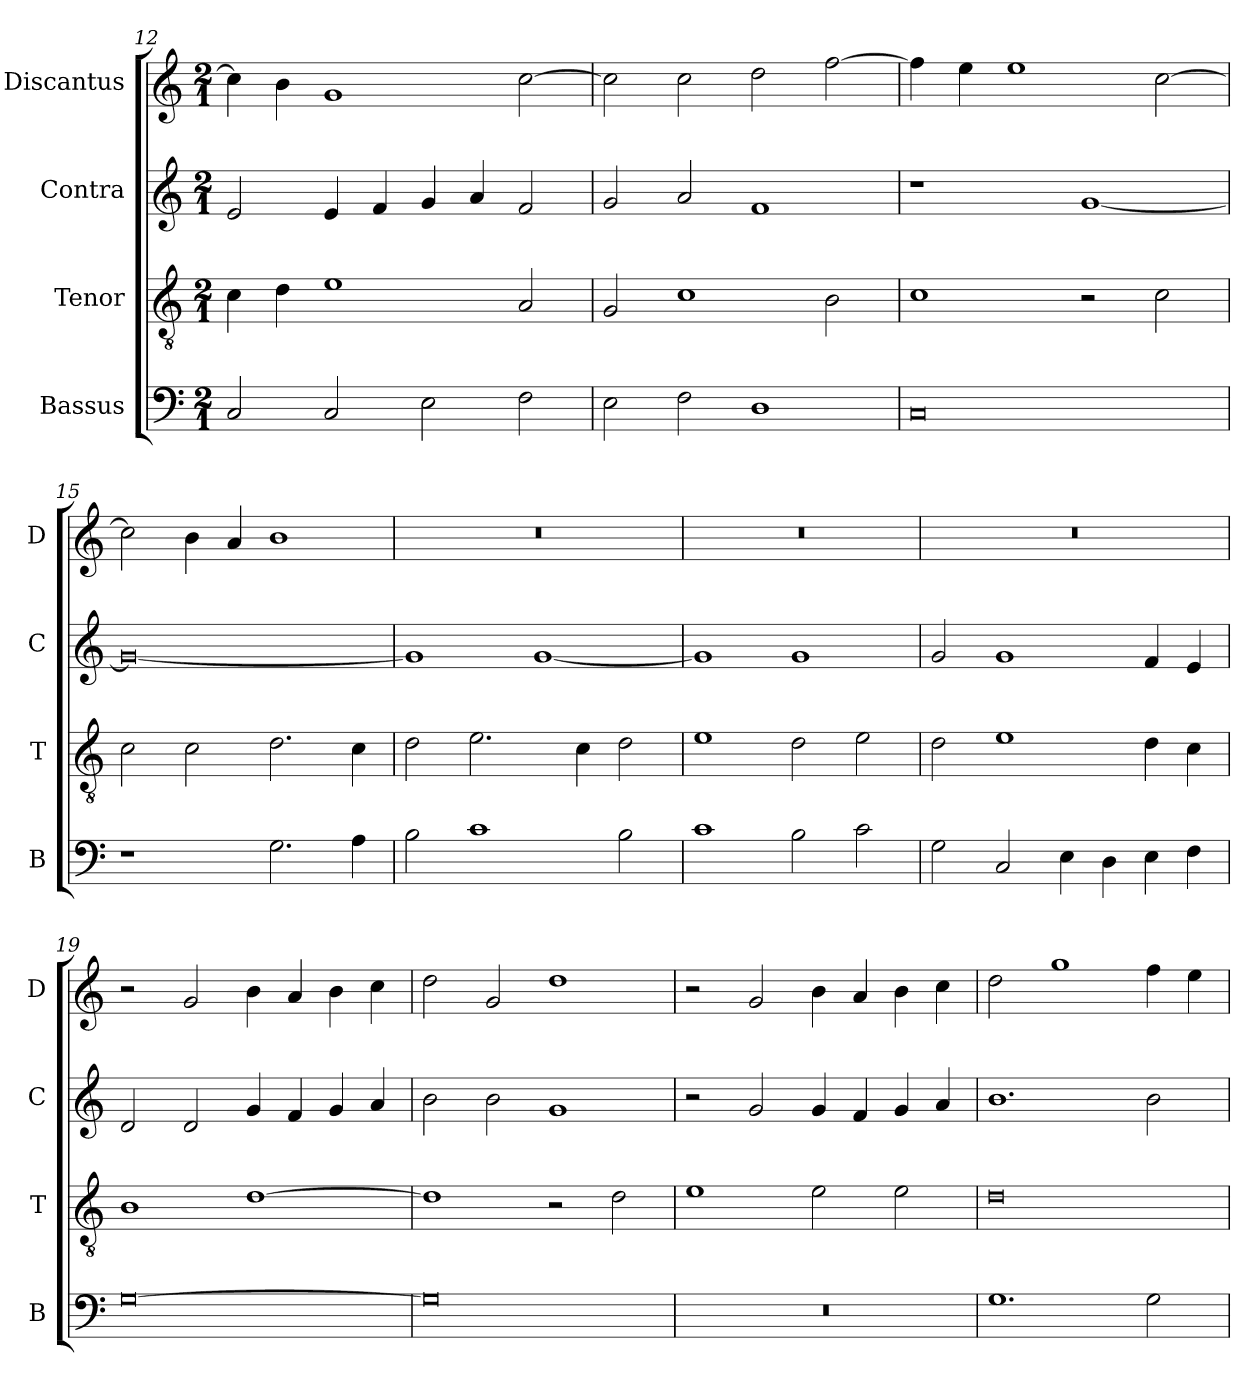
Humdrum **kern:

**kern	**kern	**kern	**kern
*part4	*part3	*part2	*part1
*staff4	*staff3	*staff2	*staff1
*I"Bassus	*I"Tenor	*I"Contra	*I"Discantus
*I'B	*I'T	*I'C	*I'D
*clefF4	*clefGv2	*clefG2	*clefG2
*k[]	*k[]	*k[]	*k[]
*M2/1	*M2/1	*M2/1	*M2/1
=12	=12	=12	=12
2C/	4c\	2e/	4cc\]
.	4d\	.	4b\
2C/	1e	4e/	1g
.	.	4f/	.
2E\	.	4g/	.
.	.	4a/	.
2F\	2A/	2f/	[2cc\
=13	=13	=13	=13
2E\	2G/	2g/	2cc\]
2F\	1c	2a/	2cc\
1D	.	1f	2dd\
.	2B\	.	[2ff\
=14	=14	=14	=14
0C	1c	1r	4ff\]
.	.	.	4ee\
.	.	.	1ee
.	2r	[1g	.
.	2c\	.	[2cc\
=15	=15	=15	=15
1r	2c\	0g_	2cc\]
.	2c\	.	4b\
.	.	.	4a/
2.G\	2.d\	.	1b
4A\	4c\	.	.
=16	=16	=16	=16
2B\	2d\	1g]	0r
1c	2.e\	.	.
.	.	[1g	.
.	4c\	.	.
2B\	2d\	.	.
=17	=17	=17	=17
1c	1e	1g]	0r
2B\	2d\	1g	.
2c\	2e\	.	.
=18	=18	=18	=18
2G\	2d\	2g/	0r
2C/	1e	1g	.
4E\	.	.	.
4D\	.	.	.
4E\	4d\	4f/	.
4F\	4c\	4e/	.
=19	=19	=19	=19
[0G	1B	2d/	2r
.	.	2d/	2g/
.	[1d	4g/	4b\
.	.	4f/	4a/
.	.	4g/	4b\
.	.	4a/	4cc\
=20	=20	=20	=20
0G]	1d]	2b\	2dd\
.	.	2b\	2g/
.	2r	1g	1dd
.	2d\	.	.
=21	=21	=21	=21
0r	1e	2r	2r
.	.	2g/	2g/
.	2e\	4g/	4b\
.	.	4f/	4a/
.	2e\	4g/	4b\
.	.	4a/	4cc\
=22	=22	=22	=22
1.G	0d	1.b	2dd\
.	.	.	1gg
2G\	.	2b\	4ff\
.	.	.	4ee\
=	=	=	=
*-	*-	*-	*-
